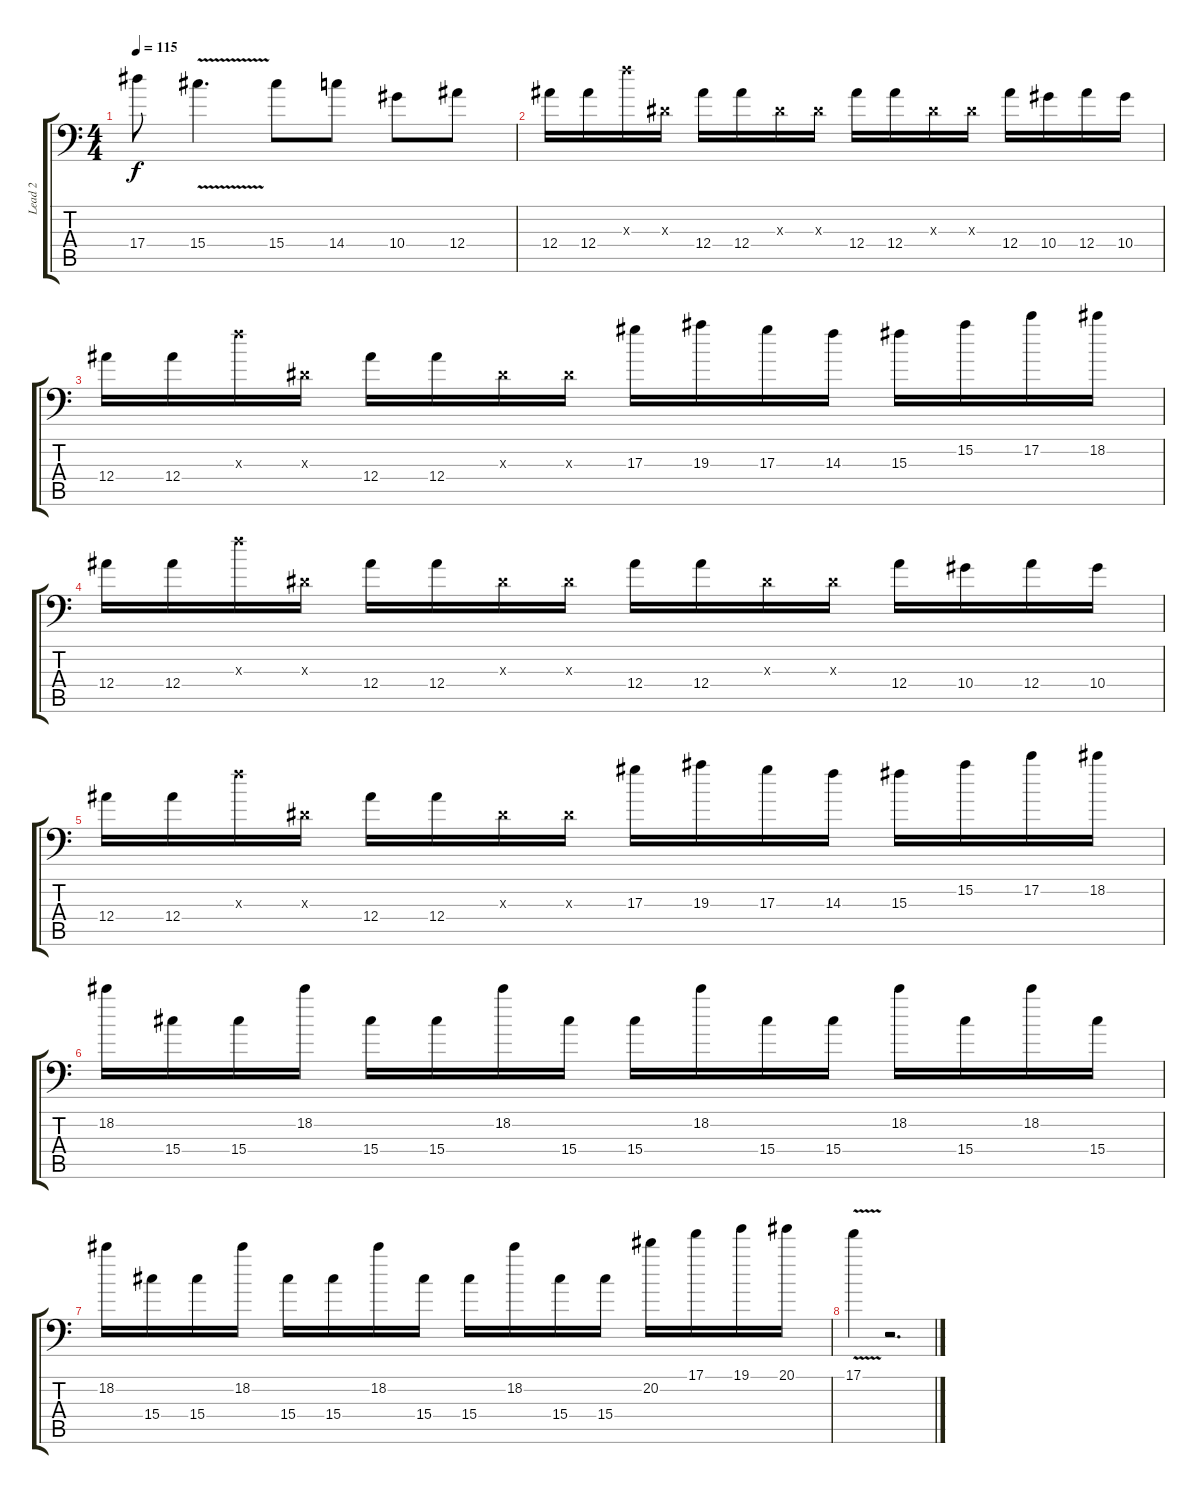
\track ("Lead 2" "Lead 2") {instrument distortionguitar}
\staff {score tabs}
\tuning (C4 G3 Eb3 Bb2 F2 Bb1) {hide}
\ts (4 4)
\tempo 115
\clef f4
\ks c
17.4.8{dy f} 15.4{v}.4{d} 15.4.8 14.4.8 10.4.8 12.4.8 |
12.4.16 12.4.16 14.3{x}.16 0.3{x}.16 12.4.16 12.4.16 0.3{x}.16 0.3{x}.16 12.4.16 12.4.16 0.3{x}.16 0.3{x}.16 12.4.16 10.4.16 12.4.16 10.4.16 |
12.4.16 12.4.16 14.3{x}.16 0.3{x}.16 12.4.16 12.4.16 0.3{x}.16 0.3{x}.16 17.3.16 19.3.16 17.3.16 14.3.16 15.3.16 15.2.16 17.2.16 18.2.16 |
12.4.16 12.4.16 14.3{x}.16 0.3{x}.16 12.4.16 12.4.16 0.3{x}.16 0.3{x}.16 12.4.16 12.4.16 0.3{x}.16 0.3{x}.16 12.4.16 10.4.16 12.4.16 10.4.16 |
12.4.16 12.4.16 14.3{x}.16 0.3{x}.16 12.4.16 12.4.16 0.3{x}.16 0.3{x}.16 17.3.16 19.3.16 17.3.16 14.3.16 15.3.16 15.2.16 17.2.16 18.2.16 |
18.2.16 15.4.16 15.4.16 18.2.16 15.4.16 15.4.16 18.2.16 15.4.16 15.4.16 18.2.16 15.4.16 15.4.16 18.2.16 15.4.16 18.2.16 15.4.16 |
18.2.16 15.4.16 15.4.16 18.2.16 15.4.16 15.4.16 18.2.16 15.4.16 15.4.16 18.2.16 15.4.16 15.4.16 20.2.16 17.1.16 19.1.16 20.1.16 |
17.1{v}.4 r.2{d}
